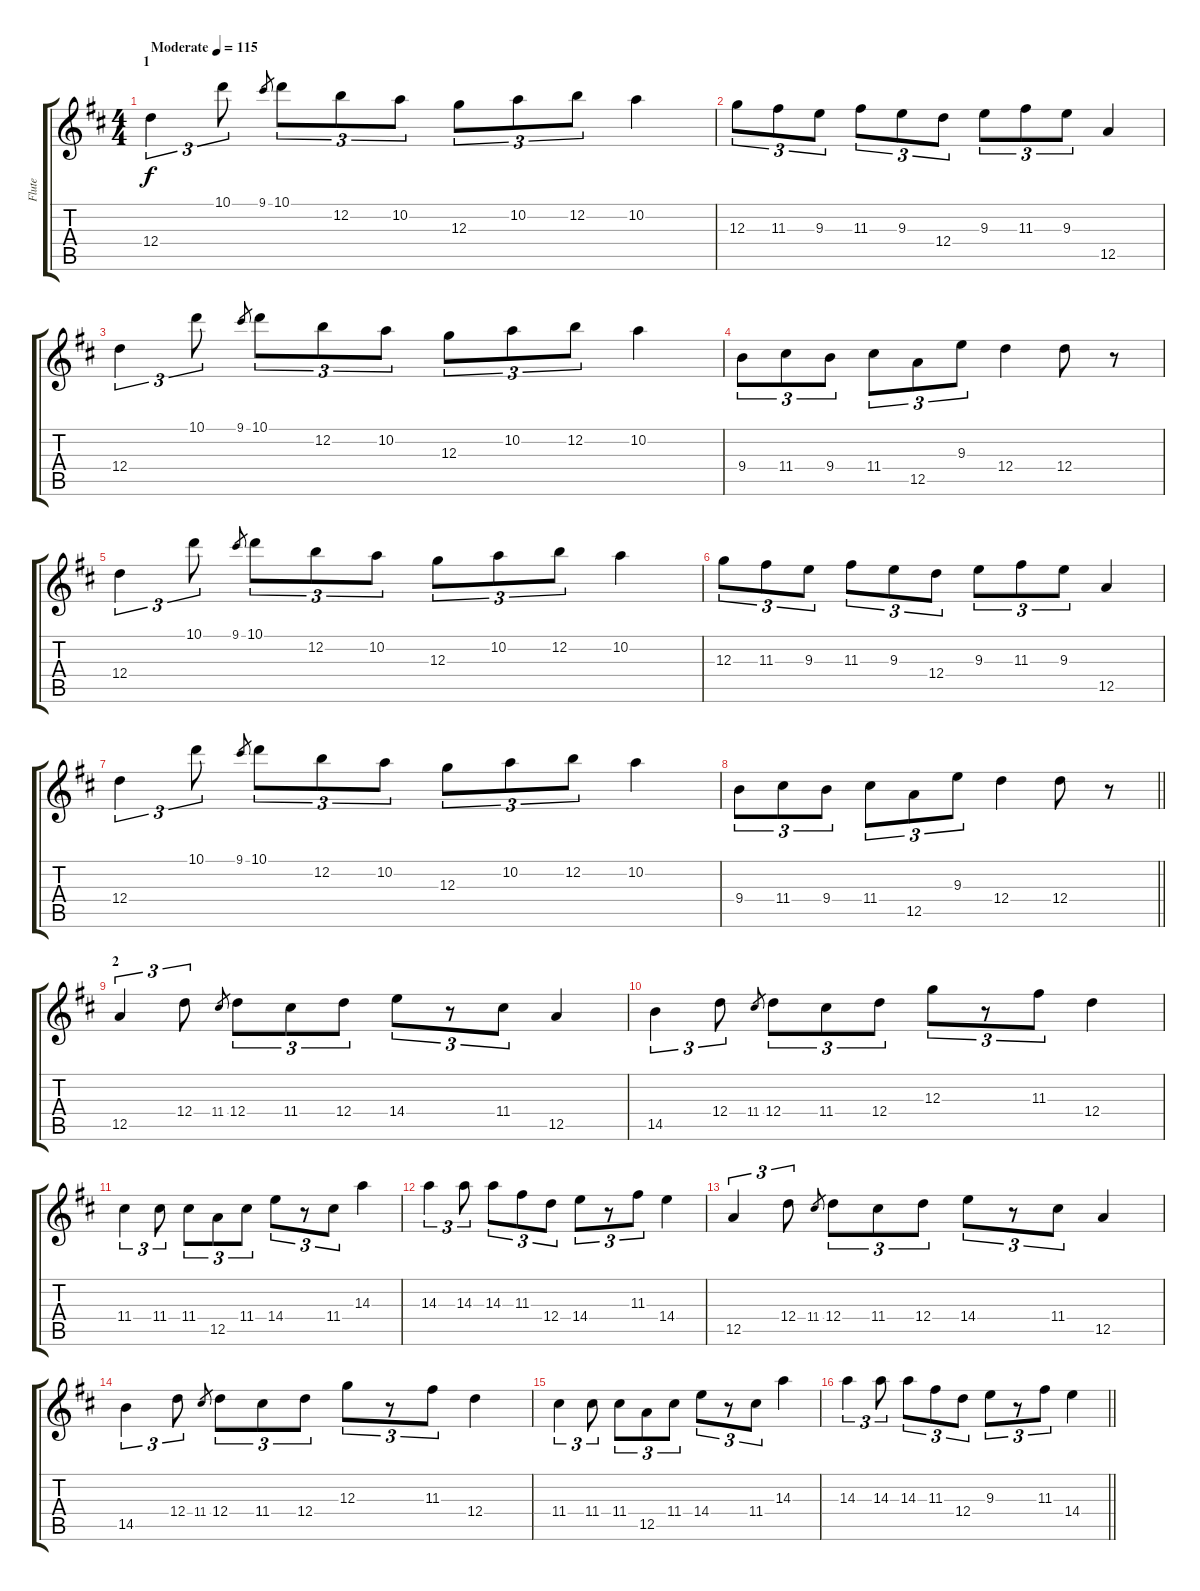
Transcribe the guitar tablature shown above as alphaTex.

\track ("Flute" "Flute") {instrument piccolo}
\staff {score tabs}
\tuning (E5 B4 G4 D4 A3 E3) {hide}
\ts (4 4)
\section ("" "1")
\tempo (115 "Moderate")
\clef g2
\ks d
12.4.4{tu (3 2) dy f instrument piccolo} 10.1.8{tu (3 2)} 9.1.8{gr} 10.1.8{tu (3 2)} 12.2.8{tu (3 2)} 10.2.8{tu (3 2)} 12.3.8{tu (3 2)} 10.2.8{tu (3 2)} 12.2.8{tu (3 2)} 10.2.4 |
12.3.8{tu (3 2)} 11.3.8{tu (3 2)} 9.3.8{tu (3 2)} 11.3.8{tu (3 2)} 9.3.8{tu (3 2)} 12.4.8{tu (3 2)} 9.3.8{tu (3 2)} 11.3.8{tu (3 2)} 9.3.8{tu (3 2)} 12.5.4 |
12.4.4{tu (3 2)} 10.1.8{tu (3 2)} 9.1.8{gr} 10.1.8{tu (3 2)} 12.2.8{tu (3 2)} 10.2.8{tu (3 2)} 12.3.8{tu (3 2)} 10.2.8{tu (3 2)} 12.2.8{tu (3 2)} 10.2.4 |
9.4.8{tu (3 2)} 11.4.8{tu (3 2)} 9.4.8{tu (3 2)} 11.4.8{tu (3 2)} 12.5.8{tu (3 2)} 9.3.8{tu (3 2)} 12.4.4 12.4.8 r.8 |
12.4.4{tu (3 2)} 10.1.8{tu (3 2)} 9.1.8{gr} 10.1.8{tu (3 2)} 12.2.8{tu (3 2)} 10.2.8{tu (3 2)} 12.3.8{tu (3 2)} 10.2.8{tu (3 2)} 12.2.8{tu (3 2)} 10.2.4 |
12.3.8{tu (3 2)} 11.3.8{tu (3 2)} 9.3.8{tu (3 2)} 11.3.8{tu (3 2)} 9.3.8{tu (3 2)} 12.4.8{tu (3 2)} 9.3.8{tu (3 2)} 11.3.8{tu (3 2)} 9.3.8{tu (3 2)} 12.5.4 |
12.4.4{tu (3 2)} 10.1.8{tu (3 2)} 9.1.8{gr} 10.1.8{tu (3 2)} 12.2.8{tu (3 2)} 10.2.8{tu (3 2)} 12.3.8{tu (3 2)} 10.2.8{tu (3 2)} 12.2.8{tu (3 2)} 10.2.4 |
\barLineRight lightlight
9.4.8{tu (3 2)} 11.4.8{tu (3 2)} 9.4.8{tu (3 2)} 11.4.8{tu (3 2)} 12.5.8{tu (3 2)} 9.3.8{tu (3 2)} 12.4.4 12.4.8 r.8 |
\section ("" "2")
12.5.4{tu (3 2)} 12.4.8{tu (3 2)} 11.4.8{gr} 12.4.8{tu (3 2)} 11.4.8{tu (3 2)} 12.4.8{tu (3 2)} 14.4.8{tu (3 2)} r.8{tu (3 2)} 11.4.8{tu (3 2)} 12.5.4 |
14.5.4{tu (3 2)} 12.4.8{tu (3 2)} 11.4.8{gr} 12.4.8{tu (3 2)} 11.4.8{tu (3 2)} 12.4.8{tu (3 2)} 12.3.8{tu (3 2)} r.8{tu (3 2)} 11.3.8{tu (3 2)} 12.4.4 |
11.4.4{tu (3 2)} 11.4.8{tu (3 2)} 11.4.8{tu (3 2)} 12.5.8{tu (3 2)} 11.4.8{tu (3 2)} 14.4.8{tu (3 2)} r.8{tu (3 2)} 11.4.8{tu (3 2)} 14.3.4 |
14.3.4{tu (3 2)} 14.3.8{tu (3 2)} 14.3.8{tu (3 2)} 11.3.8{tu (3 2)} 12.4.8{tu (3 2)} 14.4.8{tu (3 2)} r.8{tu (3 2)} 11.3.8{tu (3 2)} 14.4.4 |
12.5.4{tu (3 2)} 12.4.8{tu (3 2)} 11.4.8{gr} 12.4.8{tu (3 2)} 11.4.8{tu (3 2)} 12.4.8{tu (3 2)} 14.4.8{tu (3 2)} r.8{tu (3 2)} 11.4.8{tu (3 2)} 12.5.4 |
14.5.4{tu (3 2)} 12.4.8{tu (3 2)} 11.4.8{gr} 12.4.8{tu (3 2)} 11.4.8{tu (3 2)} 12.4.8{tu (3 2)} 12.3.8{tu (3 2)} r.8{tu (3 2)} 11.3.8{tu (3 2)} 12.4.4 |
11.4.4{tu (3 2)} 11.4.8{tu (3 2)} 11.4.8{tu (3 2)} 12.5.8{tu (3 2)} 11.4.8{tu (3 2)} 14.4.8{tu (3 2)} r.8{tu (3 2)} 11.4.8{tu (3 2)} 14.3.4 |
\barLineRight lightlight
14.3.4{tu (3 2)} 14.3.8{tu (3 2)} 14.3.8{tu (3 2)} 11.3.8{tu (3 2)} 12.4.8{tu (3 2)} 9.3.8{tu (3 2)} r.8{tu (3 2)} 11.3.8{tu (3 2)} 14.4.4
